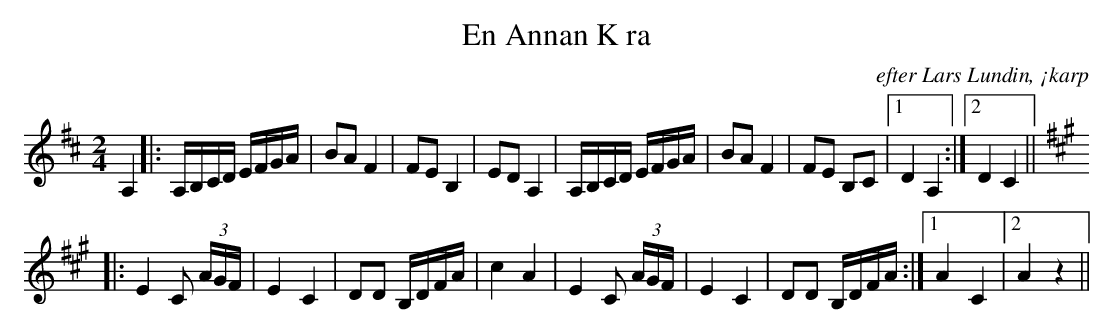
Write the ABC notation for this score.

X:1
T:En Annan K ra
O:efter Lars Lundin, ¡karp
M:2/4
L:1/8
K:D
A,2 |: A,/B,/C/D/ E/F/G/A/ | BA F2 | FE B,2 | ED A,2 | A,/B,/C/D/ E/F/G/A/ | BA F2 | FE B,C |1 D2 A,2 :|2 D2 C2 ||
K:A
|: E2 C (3A/G/F/ | E2 C2 | DD B,/D/F/A/ | c2 A2 | E2 C (3A/G/F/ | E2 C2 | DD B,/D/F/A/ :|1 A2 C2 |2 A2 z2 ||
